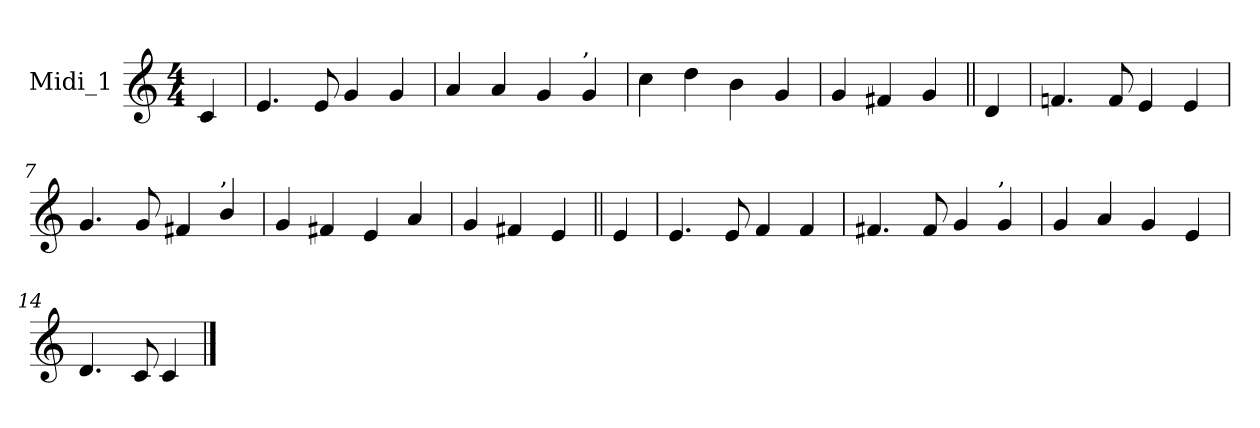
**kern
*part1
*staff1
*I"Midi_1
*clefG2
*k[]
*C:
*M4/4
=
4c
=1
4.e
8e
4g
4g
=2
4a
4a
4g
!LO:TX:a:t=,
4g
=3
4cc
4dd
4b
4g
=4
4g
4f#X
4g
!!LO:LB:g=z
=5||
4d
=6
4.fn
8f
4e
4e
=7
4.g
8g
4f#X
!LO:TX:a:t=,
4b/
=8
4g
4f#X
4e
4a
=9
4g
4f#X
4e
!!LO:LB:g=z
=10||
4e
=11
4.e
8e
4f
4f
=12
4.f#X
8f#
4g
!LO:TX:a:t=,
4g
=13
4g
4a
4g
4e
=14
4.d
8c
4c
==
*-
